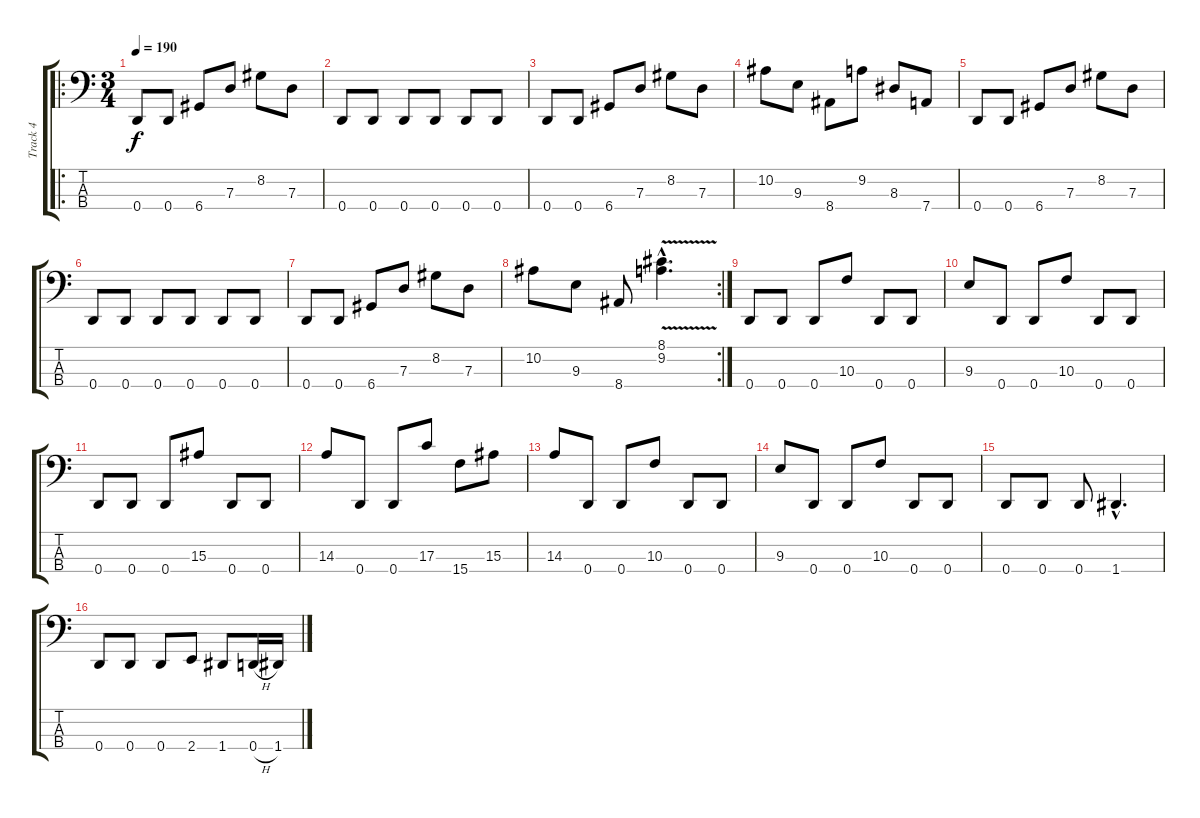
\track ("Track 4" "Track 4") {instrument electricbassfinger}
\staff {score tabs}
\tuning (F2 C2 G1 D1) {hide}
\ro
\ts (3 4)
\tempo 190
\clef f4
\ks c
0.4.8{dy f} 0.4.8 6.4.8 7.3.8 8.2.8 7.3.8 |
0.4.8 0.4.8 0.4.8 0.4.8 0.4.8 0.4.8 |
0.4.8 0.4.8 6.4.8 7.3.8 8.2.8 7.3.8 |
10.2.8 9.3.8 8.4.8 9.2.8 8.3.8 7.4.8 |
0.4.8 0.4.8 6.4.8 7.3.8 8.2.8 7.3.8 |
0.4.8 0.4.8 0.4.8 0.4.8 0.4.8 0.4.8 |
0.4.8 0.4.8 6.4.8 7.3.8 8.2.8 7.3.8 |
\rc 2
10.2.8 9.3.8 8.4.8 (8.1{v hac} 9.2{v hac}).4{d} |
0.4.8 0.4.8 0.4.8 10.3.8 0.4.8 0.4.8 |
9.3.8 0.4.8 0.4.8 10.3.8 0.4.8 0.4.8 |
0.4.8 0.4.8 0.4.8 15.3.8 0.4.8 0.4.8 |
14.3.8 0.4.8 0.4.8 17.3.8 15.4.8 15.3.8 |
14.3.8 0.4.8 0.4.8 10.3.8 0.4.8 0.4.8 |
9.3.8 0.4.8 0.4.8 10.3.8 0.4.8 0.4.8 |
0.4.8 0.4.8 0.4.8 1.4{hac}.4{d} |
0.4.8 0.4.8 0.4.8 2.4.8 1.4.8 0.4{h}.16 1.4{h}.16
